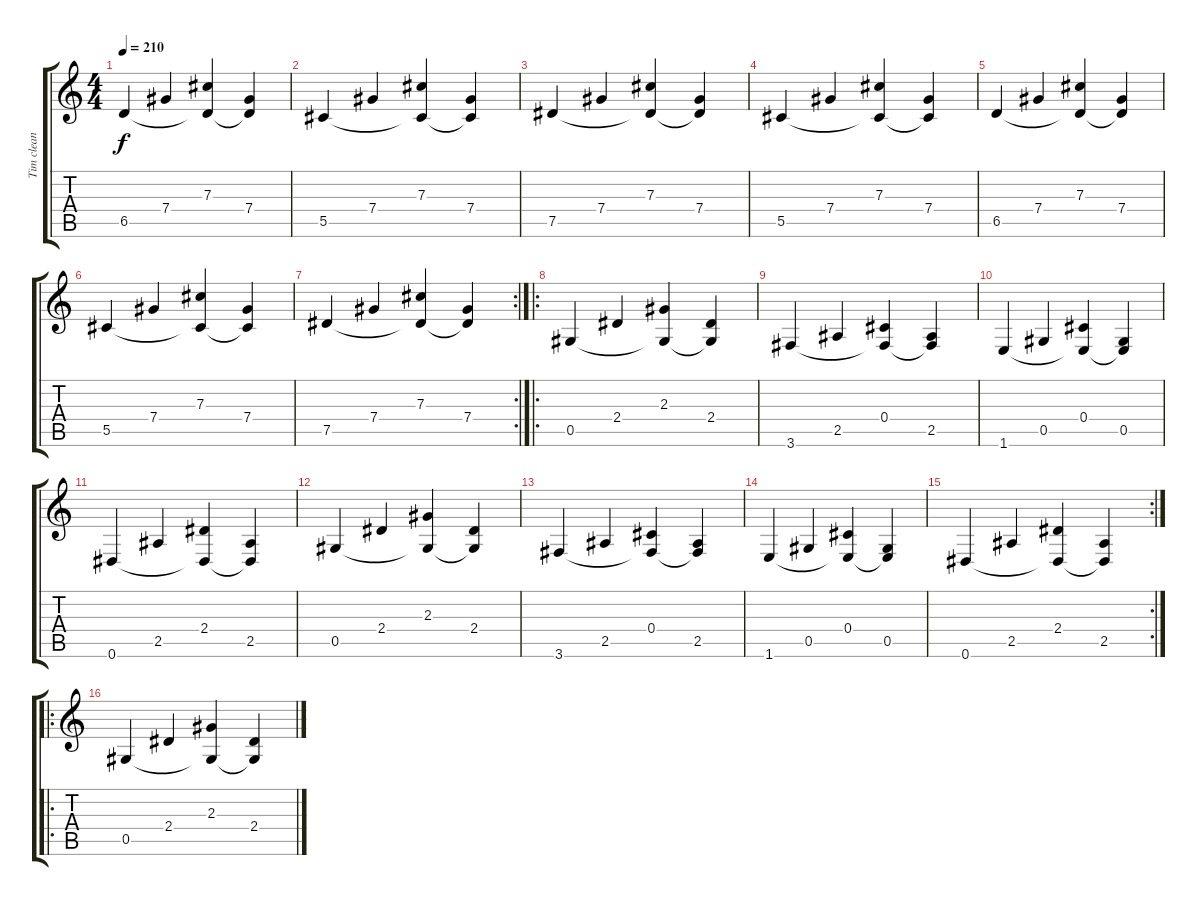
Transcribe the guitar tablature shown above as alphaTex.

\track ("Tim clean" "Tim clean") {instrument electricguitarclean}
\staff {score tabs}
\tuning (Eb4 Bb3 Gb3 Db3 Ab2 Eb2) {hide}
\ts (4 4)
\tempo 210
\clef g2
\ks c
6.5.4{dy f} 7.4.4 (7.3 6.5{t}).4 (7.4 6.5{t}).4 |
5.5.4 7.4.4 (7.3 5.5{t}).4 (7.4 5.5{t}).4 |
7.5.4 7.4.4 (7.3 7.5{t}).4 (7.4 7.5{t}).4 |
5.5.4 7.4.4 (7.3 5.5{t}).4 (7.4 5.5{t}).4 |
6.5.4 7.4.4 (7.3 6.5{t}).4 (7.4 6.5{t}).4 |
5.5.4 7.4.4 (7.3 5.5{t}).4 (7.4 5.5{t}).4 |
\rc 2
7.5.4 7.4.4 (7.3 7.5{t}).4 (7.4 7.5{t}).4 |
\ro
0.5.4 2.4.4 (2.3 0.5{t}).4 (2.4 0.5{t}).4 |
3.6.4 2.5.4 (0.4 3.6{t}).4 (2.5 3.6{t}).4 |
1.6.4 0.5.4 (0.4 1.6{t}).4 (0.5 1.6{t}).4 |
0.6.4 2.5.4 (2.4 0.6{t}).4 (2.5 0.6{t}).4 |
0.5.4 2.4.4 (2.3 0.5{t}).4 (2.4 0.5{t}).4 |
3.6.4 2.5.4 (0.4 3.6{t}).4 (2.5 3.6{t}).4 |
1.6.4 0.5.4 (0.4 1.6{t}).4 (0.5 1.6{t}).4 |
\rc 2
0.6.4 2.5.4 (2.4 0.6{t}).4 (2.5 0.6{t}).4 |
\ro
0.5.4 2.4.4 (2.3 0.5{t}).4 (2.4 0.5{t}).4
